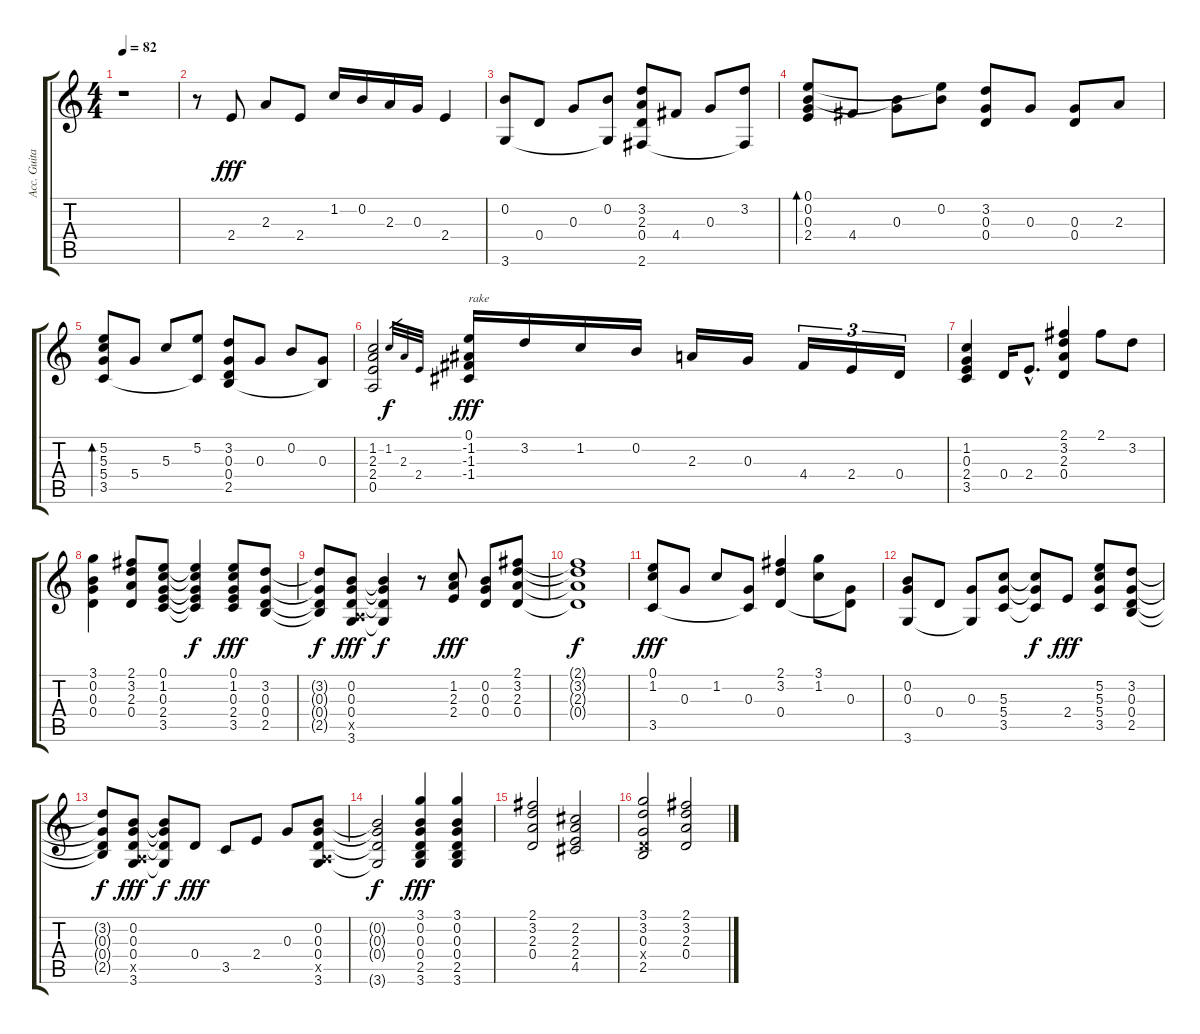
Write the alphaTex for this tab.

\track ("Acc. Guitar 2" "Acc. Guita") {instrument acousticguitarsteel}
\staff {score tabs}
\tuning (E4 B3 G3 D3 A2 E2) {hide}
\ts (4 4)
\tempo 82
\clef g2
\ks c
r.1{dy fff} |
r.8 2.4.8 2.3.8 2.4.8 1.2.16 0.2.16 2.3.16 0.3.16 2.4.4 |
(0.2 3.6).8 0.4.8 0.3.8 (0.2 3.6{t}).8 (3.2 2.3 0.4 2.6).8 4.4.8 0.3.8 (3.2 2.6{t}).8 |
(0.1 0.2 0.3 2.4).8{bd 60} 4.4.8 (0.2{t} 0.3).8 (0.1{t} 0.2).8 (3.2 0.3 0.4).8 0.3.8 (0.3 0.4).8 2.3.8 |
(5.2 5.3 5.4 3.5).8{bd 60} 5.4.8 5.3.8 (5.2 3.5{t}).8 (3.2 0.3 0.4 2.5).8 0.3.8 0.2.8 (0.3 2.5{t}).8 |
(1.2 2.3 2.4 0.5).2 1.2.32{gr dy f} 2.3.32{gr} 2.4.32{gr} (0.1 -1.2 -1.3 -1.4).16{txt "rake" dy fff} 3.2.16 1.2.16 0.2.16 2.3.16 0.3.16 4.4.16{tu (3 2)} 2.4.16{tu (3 2)} 0.4.16{tu (3 2)} |
(1.2 0.3 2.4 3.5).4 0.4.16 2.4{hac}.8{d} (2.1 3.2 2.3 0.4).4 2.1.8 3.2.8 |
(3.1 0.2 0.3 0.4).4 (2.1 3.2 2.3 0.4).8 (0.1 1.2 0.3 2.4 3.5).8 (0.1{t} 1.2{t} 0.3{t} 2.4{t} 3.5{t}).4{dy f} (0.1 1.2 0.3 2.4 3.5).8{dy fff} (3.2 0.3 0.4 2.5).8 |
(3.2{t} 0.3{t} 0.4{t} 2.5{t}).8{dy f} (0.2 0.3 0.4 0.5{x} 3.6).8{dy fff} (0.2{t} 0.3{t} 0.4{t} 3.6{t}).4{dy f} r.8 (1.2 2.3 2.4).8{dy fff} (0.2 0.3 0.4).8 (2.1 3.2 2.3 0.4).8 |
(2.1{t} 3.2{t} 2.3{t} 0.4{t}).1{dy f} |
(0.1 1.2 3.5).8{dy fff} 0.3.8 1.2.8 (0.3 3.5{t}).8 (2.1 3.2 0.4).4 (3.1 1.2).8 (0.3 0.4{t}).8 |
(0.2 0.3 3.6).8 0.4.8 (0.3 3.6{t}).8 (5.3 5.4 3.5).8 (5.3{t} 5.4{t} 3.5{t}).8{dy f} 2.4.8{dy fff} (5.2 5.3 5.4 3.5).8 (3.2 0.3 0.4 2.5).8 |
(3.2{t} 0.3{t} 0.4{t} 2.5{t}).8{dy f} (0.2 0.3 0.4 0.5{x} 3.6).8{dy fff} (0.2{t} 0.3{t} 0.4{t} 3.6{t}).8{dy f} 0.4.8{dy fff} 3.5.8 2.4.8 0.3.8 (0.2 0.3 0.4 0.5{x} 3.6).8 |
(0.2{t} 0.3{t} 0.4{t} 3.6{t}).2{dy f} (3.1 0.2 0.3 0.4 2.5 3.6).4{dy fff} (3.1 0.2 0.3 0.4 2.5 3.6).4 |
(2.1 3.2 2.3 0.4).2 (2.2 2.3 2.4 4.5).2 |
(3.1 3.2 0.3 0.4{x} 2.5).2 (2.1 3.2 2.3 0.4).2
